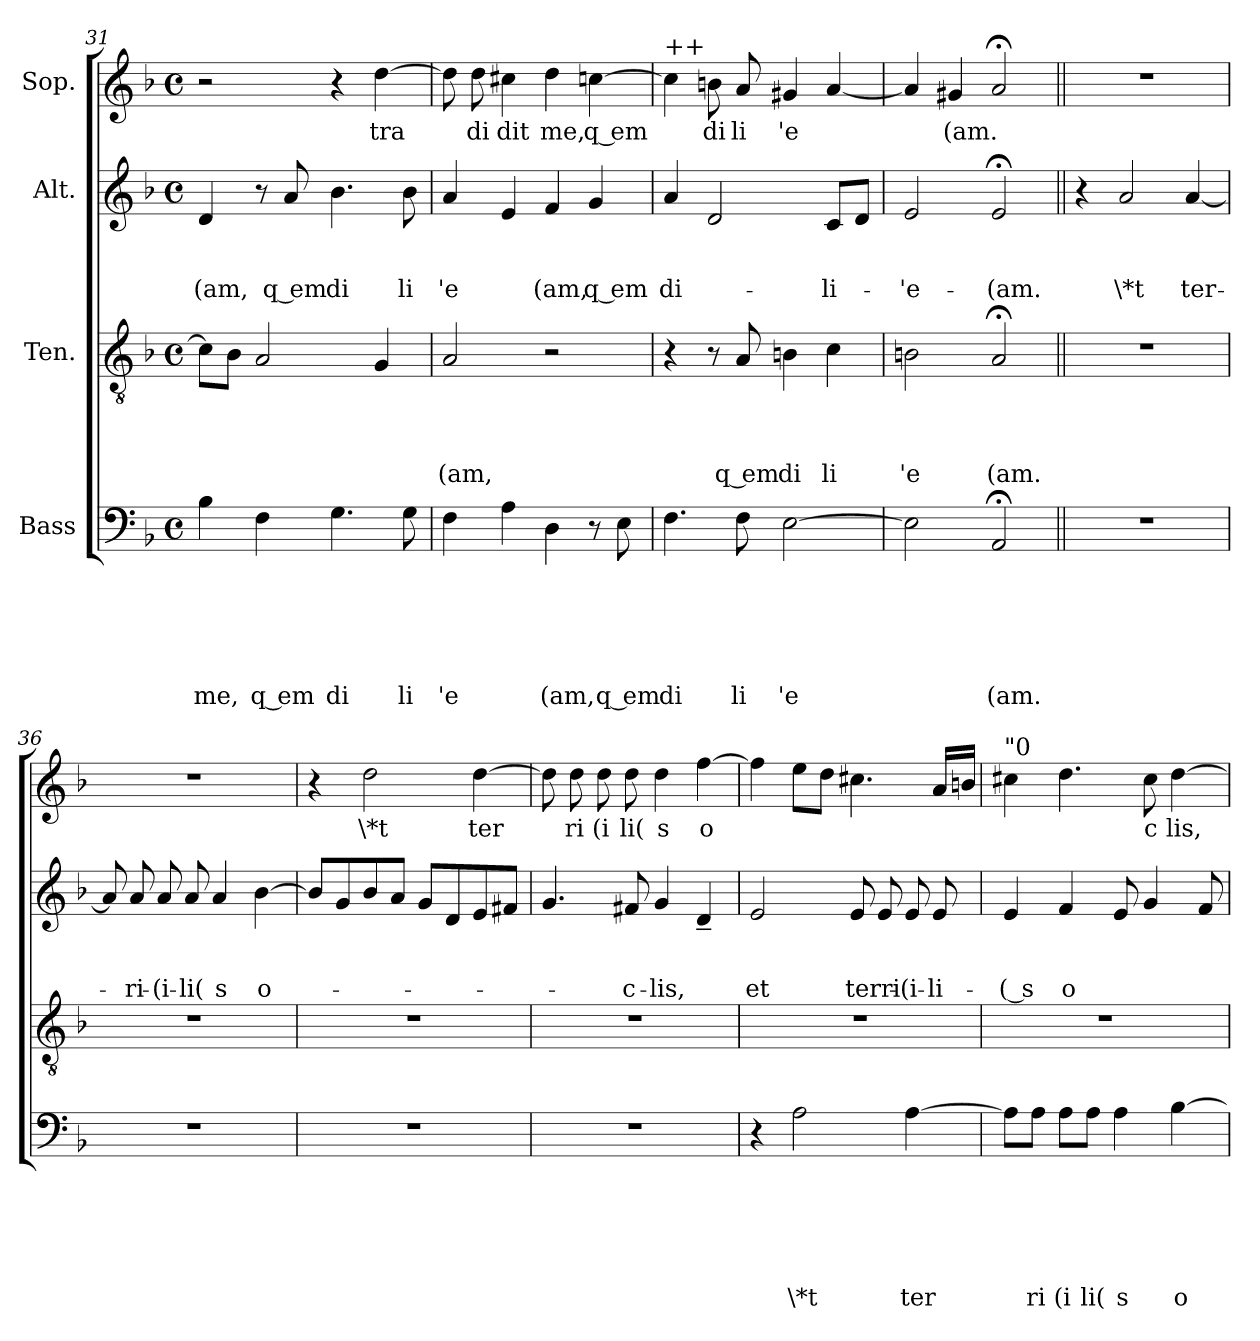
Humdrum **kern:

**kern	**text	**text	**text	**text	**text	**text	**kern	**text	**text	**text	**text	**kern	**text	**text	**text	**kern	**text
*part4	*part4	*part4	*part4	*part4	*part4	*part4	*part3	*part3	*part3	*part3	*part3	*part2	*part2	*part2	*part2	*part1	*part1
*staff4	*staff4	*staff4	*staff4	*staff4	*staff4	*staff4	*staff3	*staff3	*staff3	*staff3	*staff3	*staff2	*staff2	*staff2	*staff2	*staff1	*staff1
*I"Bass	*	*	*	*	*	*	*I"Ten.	*	*	*	*	*I"Alt.	*	*	*	*I"Sop.	*
*clefF4	*	*	*	*	*	*	*clefGv2	*	*	*	*	*clefG2	*	*	*	*clefG2	*
*k[b-]	*	*	*	*	*	*	*k[b-]	*	*	*	*	*k[b-]	*	*	*	*k[b-]	*
*F:	*	*	*	*	*	*	*F:	*	*	*	*	*F:	*	*	*	*F:	*
*M4/4	*	*	*	*	*	*	*M4/4	*	*	*	*	*M4/4	*	*	*	*M4/4	*
*met(c)	*	*	*	*	*	*	*met(c)	*	*	*	*	*met(c)	*	*	*	*met(c)	*
=31	=31	=31	=31	=31	=31	=31	=31	=31	=31	=31	=31	=31	=31	=31	=31	=31	=31
!	!	!	!	!	!	!LO:LY:b	!	!	!	!	!	!	!	!	!LO:LY:b	!	!
4B-\	.	.	.	.	.	me,	8c\L]	.	.	.	.	4d/	.	.	(am,	2r	.
.	.	.	.	.	.	.	8B-\J	.	.	.	.	.	.	.	.	.	.
!	!	!	!	!	!	!LO:LY:b:rj	!	!	!	!	!	!	!	!	!	!	!
4F\	.	.	.	.	.	q em	2A/	.	.	.	.	8r	.	.	.	.	.
!	!	!	!	!	!	!	!	!	!	!	!	!	!	!	!LO:LY:b:rj	!	!
.	.	.	.	.	.	.	.	.	.	.	.	8a/	.	.	q em	.	.
!	!	!	!	!	!	!LO:LY:b	!	!	!	!	!	!	!	!	!LO:LY:b	!	!
4.G\	.	.	.	.	.	di	.	.	.	.	.	4.b-\	.	.	di	4r	.
!	!	!	!	!	!	!	!	!	!	!	!	!	!	!	!	!	!LO:LY:b
.	.	.	.	.	.	.	4G/	.	.	.	.	.	.	.	.	[>4dd\	tra
!	!	!	!	!	!	!LO:LY:b	!	!	!	!	!	!	!	!	!LO:LY:b	!	!
8G\	.	.	.	.	.	li	.	.	.	.	.	8b-\	.	.	li	.	.
=32	=32	=32	=32	=32	=32	=32	=32	=32	=32	=32	=32	=32	=32	=32	=32	=32	=32
!	!	!	!	!	!	!LO:LY:b	!	!	!	!	!LO:LY:b	!	!	!	!LO:LY:b	!	!
4F\	.	.	.	.	.	'e	2A/	.	.	.	-(am,	4a/	.	.	'e	8dd\]	.
!	!	!	!	!	!	!	!	!	!	!	!	!	!	!	!	!	!LO:LY:b
.	.	.	.	.	.	.	.	.	.	.	.	.	.	.	.	8dd\	di
!	!	!	!	!	!	!	!	!	!	!	!	!	!	!	!	!	!LO:LY:b
4A\	.	.	.	.	.	.	.	.	.	.	.	4e/	.	.	.	4cc#X\	dit
!	!	!	!	!	!	!LO:LY:b	!	!	!	!	!	!	!	!	!LO:LY:b	!	!LO:LY:b
4D\	.	.	.	.	.	(am,	2r	.	.	.	.	4f/	.	.	(am,	4dd\	me,
!	!	!	!	!	!	!	!	!	!	!	!	!	!	!	!LO:LY:b:rj	!	!LO:LY:b
8r	.	.	.	.	.	.	.	.	.	.	.	4g/	.	.	q em	[<4ccn\	q em
!	!	!	!	!	!	!LO:LY:b:rj	!	!	!	!	!	!	!	!	!	!	!
8E\	.	.	.	.	.	q em	.	.	.	.	.	.	.	.	.	.	.
!!LO:LB:g=z
=33	=33	=33	=33	=33	=33	=33	=33	=33	=33	=33	=33	=33	=33	=33	=33	=33	=33
!	!	!	!	!	!	!	!	!	!	!	!	!	!	!	!	!LO:TX:a:t=++	!
!	!	!	!	!	!	!LO:LY:b	!	!	!	!	!	!	!	!	!LO:LY:b	!	!
4.F\	.	.	.	.	.	di	4r	.	.	.	.	4a/	.	.	di-	4cc\]	.
!	!	!	!	!	!	!	!	!	!	!	!	!	!	!	!	!	!LO:LY:b
.	.	.	.	.	.	.	8r	.	.	.	.	2d/	.	.	.	8bn\	di
!	!	!	!	!	!	!LO:LY:b	!	!	!	!	!LO:LY:b:rj	!	!	!	!	!	!LO:LY:b
8F\	.	.	.	.	.	li	8A/	.	.	.	q em	.	.	.	.	8a/	li
!	!	!	!	!	!	!LO:LY:b	!	!	!	!	!LO:LY:b	!	!	!	!	!	!LO:LY:b
[>2E\	.	.	.	.	.	'e	4Bn\	.	.	.	di	.	.	.	.	4g#X/	'e
!	!	!	!	!	!	!	!	!	!	!	!LO:LY:b	!	!	!	!LO:LY:b	!	!
.	.	.	.	.	.	.	4c\	.	.	.	li	8c/L	.	.	-li-	[<4a/	.
.	.	.	.	.	.	.	.	.	.	.	.	8d/J	.	.	.	.	.
=34	=34	=34	=34	=34	=34	=34	=34	=34	=34	=34	=34	=34	=34	=34	=34	=34	=34
!	!	!	!	!	!	!	!	!	!	!	!LO:LY:b	!	!	!	!LO:LY:b	!	!
2E\]	.	.	.	.	.	.	2Bn\	.	.	.	'e	2e/	.	.	-'e-	4a/]	.
!	!	!	!	!	!	!	!	!	!	!	!	!	!	!	!	!	!LO:LY:b
.	.	.	.	.	.	.	.	.	.	.	.	.	.	.	.	4g#X/	(am.
!	!	!	!	!	!	!LO:LY:b	!	!	!	!	!LO:LY:b	!	!	!	!LO:LY:b	!	!
2AA;/	.	.	.	.	.	(am.	2A;/	.	.	.	(am.	2e;/	.	.	-(am.	2a;/	.
=35||	=35||	=35||	=35||	=35||	=35||	=35||	=35||	=35||	=35||	=35||	=35||	=35||	=35||	=35||	=35||	=35||	=35||
1r	.	.	.	.	.	.	1r	.	.	.	.	4r	.	.	.	1r	.
!	!	!	!	!	!	!	!	!	!	!	!	!	!	!	!LO:LY:b	!	!
.	.	.	.	.	.	.	.	.	.	.	.	2a/	.	.	\*t	.	.
!	!	!	!	!	!	!	!	!	!	!	!	!	!	!	!LO:LY:b	!	!
.	.	.	.	.	.	.	.	.	.	.	.	[<4a/	.	.	ter-	.	.
=36	=36	=36	=36	=36	=36	=36	=36	=36	=36	=36	=36	=36	=36	=36	=36	=36	=36
1r	.	.	.	.	.	.	1r	.	.	.	.	8a/]	.	.	.	1r	.
!	!	!	!	!	!	!	!	!	!	!	!	!	!	!	!LO:LY:b	!	!
.	.	.	.	.	.	.	.	.	.	.	.	8a/	.	.	-ri-	.	.
!	!	!	!	!	!	!	!	!	!	!	!	!	!	!	!LO:LY:b	!	!
.	.	.	.	.	.	.	.	.	.	.	.	8a/	.	.	-(i-	.	.
!	!	!	!	!	!	!	!	!	!	!	!	!	!	!	!LO:LY:b	!	!
.	.	.	.	.	.	.	.	.	.	.	.	8a/	.	.	-li(	.	.
!	!	!	!	!	!	!	!	!	!	!	!	!	!	!	!LO:LY:b	!	!
.	.	.	.	.	.	.	.	.	.	.	.	4a/	.	.	s	.	.
!	!	!	!	!	!	!	!	!	!	!	!	!	!	!	!LO:LY:b	!	!
.	.	.	.	.	.	.	.	.	.	.	.	[<4b-\	.	.	o-	.	.
=37	=37	=37	=37	=37	=37	=37	=37	=37	=37	=37	=37	=37	=37	=37	=37	=37	=37
1r	.	.	.	.	.	.	1r	.	.	.	.	8b-/L]	.	.	.	4r	.
.	.	.	.	.	.	.	.	.	.	.	.	8g/	.	.	.	.	.
!	!	!	!	!	!	!	!	!	!	!	!	!	!	!	!	!	!LO:LY:b
.	.	.	.	.	.	.	.	.	.	.	.	8b-/	.	.	.	2dd\	\*t
.	.	.	.	.	.	.	.	.	.	.	.	8a/J	.	.	.	.	.
.	.	.	.	.	.	.	.	.	.	.	.	8g/L	.	.	.	.	.
.	.	.	.	.	.	.	.	.	.	.	.	8d/	.	.	.	.	.
!	!	!	!	!	!	!	!	!	!	!	!	!	!	!	!	!	!LO:LY:b
.	.	.	.	.	.	.	.	.	.	.	.	8e/	.	.	.	[>4dd\	ter
.	.	.	.	.	.	.	.	.	.	.	.	8f#X/J	.	.	.	.	.
=38	=38	=38	=38	=38	=38	=38	=38	=38	=38	=38	=38	=38	=38	=38	=38	=38	=38
1r	.	.	.	.	.	.	1r	.	.	.	.	4.g/	.	.	.	8dd\]	.
!	!	!	!	!	!	!	!	!	!	!	!	!	!	!	!	!	!LO:LY:b
.	.	.	.	.	.	.	.	.	.	.	.	.	.	.	.	8dd\	ri
!	!	!	!	!	!	!	!	!	!	!	!	!	!	!	!	!	!LO:LY:b
.	.	.	.	.	.	.	.	.	.	.	.	.	.	.	.	8dd\	(i
!	!	!	!	!	!	!	!	!	!	!	!	!	!	!	!LO:LY:b:rj	!	!LO:LY:b
.	.	.	.	.	.	.	.	.	.	.	.	8f#X/	.	.	-c-	8dd\	li(
!	!	!	!	!	!	!	!	!	!	!	!	!	!	!	!LO:LY:b	!	!LO:LY:b
.	.	.	.	.	.	.	.	.	.	.	.	4g/	.	.	-lis,	4dd\	s
!	!	!	!	!	!	!	!	!	!	!	!	!	!	!	!	!	!LO:LY:b
.	.	.	.	.	.	.	.	.	.	.	.	4d~</	.	.	.	[>4ff\	o
=39	=39	=39	=39	=39	=39	=39	=39	=39	=39	=39	=39	=39	=39	=39	=39	=39	=39
!	!	!	!	!	!	!	!	!	!	!	!	!	!	!	!LO:LY:b	!	!
4r	.	.	.	.	.	.	1r	.	.	.	.	2e/	.	.	et	4ff\]	.
!	!	!	!	!	!	!LO:LY:b	!	!	!	!	!	!	!	!	!	!	!
2A\	.	.	.	.	.	\*t	.	.	.	.	.	.	.	.	.	8ee\L	.
.	.	.	.	.	.	.	.	.	.	.	.	.	.	.	.	8dd\J	.
!	!	!	!	!	!	!	!	!	!	!	!	!	!	!	!LO:LY:b	!	!
.	.	.	.	.	.	.	.	.	.	.	.	8e/	.	.	terri-	4.cc#X\	.
.	.	.	.	.	.	.	.	.	.	.	.	8e/	.	.	.	.	.
!	!	!	!	!	!	!LO:LY:b	!	!	!	!	!	!	!	!	!LO:LY:b	!	!
[<4A\	.	.	.	.	.	ter	.	.	.	.	.	8e/	.	.	-(i-	.	.
!	!	!	!	!	!	!	!	!	!	!	!	!	!	!	!LO:LY:b	!	!
.	.	.	.	.	.	.	.	.	.	.	.	8e/	.	.	-li-	16a/LL	.
.	.	.	.	.	.	.	.	.	.	.	.	.	.	.	.	16bn/JJ	.
!!LO:LB:g=z
=40	=40	=40	=40	=40	=40	=40	=40	=40	=40	=40	=40	=40	=40	=40	=40	=40	=40
!	!	!	!	!	!	!	!	!	!	!	!	!	!	!	!	!LO:TX:a:t="0	!
!	!	!	!	!	!	!	!	!	!	!	!	!	!	!	!LO:LY:b:rj	!	!
8A\L]	.	.	.	.	.	.	1r	.	.	.	.	4e/	.	.	-( s	4cc#X\	.
!	!	!	!	!	!	!LO:LY:b	!	!	!	!	!	!	!	!	!	!	!
8A\J	.	.	.	.	.	ri	.	.	.	.	.	.	.	.	.	.	.
!	!	!	!	!	!	!LO:LY:b	!	!	!	!	!	!	!	!	!LO:LY:b	!	!
8A\L	.	.	.	.	.	(i	.	.	.	.	.	4f/	.	.	o	4.dd\	.
!	!	!	!	!	!	!LO:LY:b	!	!	!	!	!	!	!	!	!	!	!
8A\J	.	.	.	.	.	li(	.	.	.	.	.	.	.	.	.	.	.
!	!	!	!	!	!	!LO:LY:b	!	!	!	!	!	!	!	!	!	!	!
4A\	.	.	.	.	.	s	.	.	.	.	.	8e/	.	.	.	.	.
!	!	!	!	!	!	!	!	!	!	!	!	!	!	!	!	!	!LO:LY:b:rj
.	.	.	.	.	.	.	.	.	.	.	.	4g/	.	.	.	8cc#\	c
!	!	!	!	!	!	!LO:LY:b	!	!	!	!	!	!	!	!	!	!	!LO:LY:b
[>4B-\	.	.	.	.	.	o	.	.	.	.	.	.	.	.	.	[>4dd\	lis,
.	.	.	.	.	.	.	.	.	.	.	.	8f/	.	.	.	.	.
=	=	=	=	=	=	=	=	=	=	=	=	=	=	=	=	=	=
*-	*-	*-	*-	*-	*-	*-	*-	*-	*-	*-	*-	*-	*-	*-	*-	*-	*-
